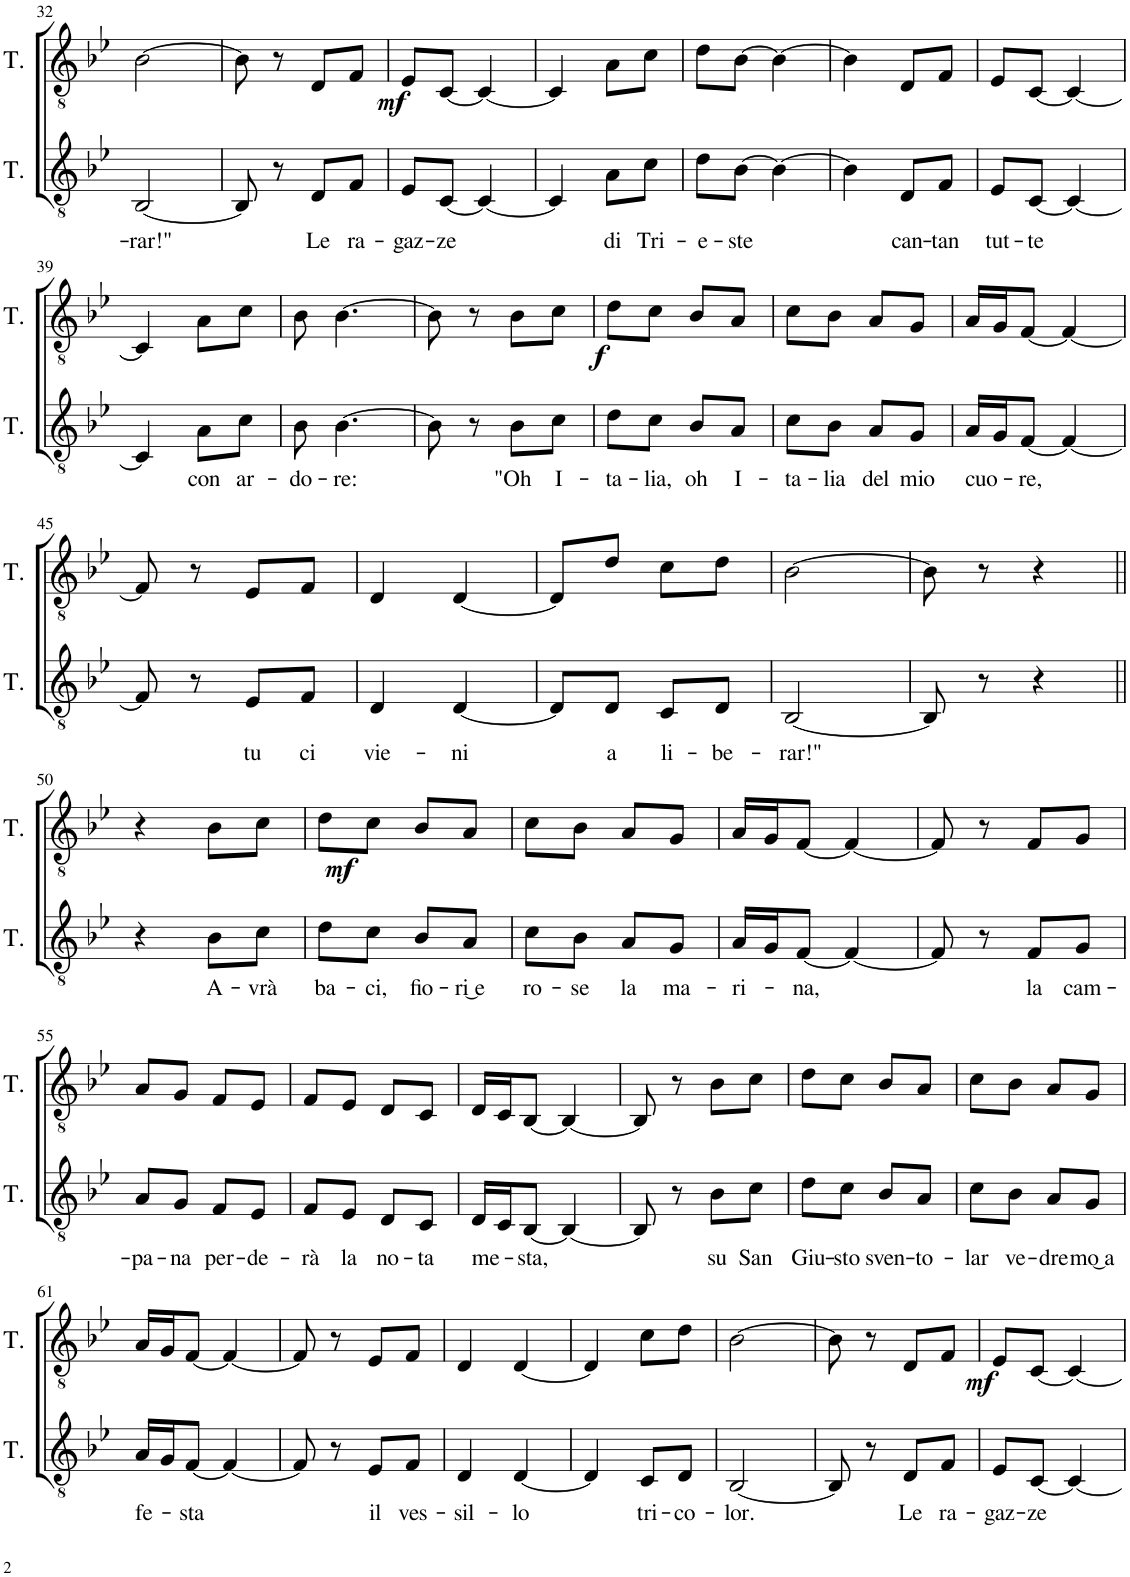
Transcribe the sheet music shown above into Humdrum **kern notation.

**kern	**text	**kern	**dynam
*part2	*part2	*part1	*part1
*staff2	*staff2	*staff1	*staff1
*I"Tenor	*	*I"Tenor	*
*I'T.	*	*I'T.	*
!!LO:PB:g=z
*clefGv2	*	*clefGv2	*
*k[b-e-]	*	*k[b-e-]	*
*M2/4	*	*M2/4	*
=32	=32	=32	=32
!	!LO:LY:b	!	!
[2BB-/	-rar!"	[2B-\	.
=33	=33	=33	=33
8BB-/]	.	8B-\]	.
8r	.	8r	.
!	!LO:LY:b	!	!LO:DY:b
8D/L	Le	8D/L	mf
!	!LO:LY:b	!	!
8F/J	ra-	8F/J	.
=34	=34	=34	=34
!	!LO:LY:b	!	!
8E-/L	-gaz-	8E-/L	.
!	!LO:LY:b	!	!
[8C/J	-ze	[8C/J	.
4C/_	.	4C/_	.
=35	=35	=35	=35
4C/]	.	4C/]	.
!	!LO:LY:b	!	!
8A\L	di	8A\L	.
!	!LO:LY:b	!	!
8c\J	Tri-	8c\J	.
=36	=36	=36	=36
!	!LO:LY:b	!	!
8d\L	-e-	8d\L	.
!	!LO:LY:b	!	!
[8B-\J	-ste	[8B-\J	.
4B-\_	.	4B-\_	.
=37	=37	=37	=37
4B-\]	.	4B-\]	.
!	!LO:LY:b	!	!
8D/L	can-	8D/L	.
!	!LO:LY:b	!	!
8F/J	-tan	8F/J	.
=38	=38	=38	=38
!	!LO:LY:b	!	!
8E-/L	tut-	8E-/L	.
!	!LO:LY:b	!	!
[8C/J	-te	[8C/J	.
4C/_	.	4C/_	.
!!LO:LB:g=z
=39	=39	=39	=39
4C/]	.	4C/]	.
!	!LO:LY:b	!	!
8A\L	con	8A\L	.
!	!LO:LY:b	!	!
8c\J	ar-	8c\J	.
=40	=40	=40	=40
!	!LO:LY:b	!	!
8B-\	-do-	8B-\	.
!	!LO:LY:b	!	!
[4.B-\	-re:	[4.B-\	.
=41	=41	=41	=41
8B-\]	.	8B-\]	.
8r	.	8r	.
!	!LO:LY:b	!	!LO:DY:b
8B-\L	"Oh	8B-\L	f
!	!LO:LY:b	!	!
8c\J	I-	8c\J	.
=42	=42	=42	=42
!	!LO:LY:b	!	!
8d\L	-ta-	8d\L	.
!	!LO:LY:b	!	!
8c\J	-lia,	8c\J	.
!	!LO:LY:b	!	!
8B-/L	oh	8B-/L	.
!	!LO:LY:b	!	!
8A/J	I-	8A/J	.
=43	=43	=43	=43
!	!LO:LY:b	!	!
8c\L	-ta-	8c\L	.
!	!LO:LY:b	!	!
8B-\J	-lia	8B-\J	.
!	!LO:LY:b	!	!
8A/L	del	8A/L	.
!	!LO:LY:b	!	!
8G/J	mio	8G/J	.
=44	=44	=44	=44
!	!LO:LY:b	!	!
16A/LL	cuo-	16A/LL	.
16G/J	.	16G/J	.
!	!LO:LY:b	!	!
[8F/J	-re,	[8F/J	.
4F/_	.	4F/_	.
!!LO:LB:g=z
=45	=45	=45	=45
8F/]	.	8F/]	.
8r	.	8r	.
!	!LO:LY:b	!	!
8E-/L	tu	8E-/L	.
!	!LO:LY:b	!	!
8F/J	ci	8F/J	.
=46	=46	=46	=46
!	!LO:LY:b	!	!
4D/	vie-	4D/	.
!	!LO:LY:b	!	!
[4D/	-ni	[4D/	.
=47	=47	=47	=47
8D/L]	.	8D/L]	.
!	!LO:LY:b	!	!
8D/J	a	8d/J	.
!	!LO:LY:b	!	!
8C/L	li-	8c\L	.
!	!LO:LY:b	!	!
8D/J	-be-	8d\J	.
=48	=48	=48	=48
!	!LO:LY:b	!	!
[2BB-/	-rar!"	[2B-\	.
=49	=49	=49	=49
8BB-/]	.	8B-\]	.
8r	.	8r	.
4r	.	4r	.
!!LO:LB:g=z
=50||	=50||	=50||	=50||
4r	.	4r	.
!	!LO:LY:b	!	!LO:DY:b
8B-\L	A-	8B-\L	mf
!	!LO:LY:b	!	!
8c\J	-vrà	8c\J	.
=51	=51	=51	=51
!	!LO:LY:b	!	!
8d\L	ba-	8d\L	.
!	!LO:LY:b	!	!
8c\J	-ci,	8c\J	.
!	!LO:LY:b	!	!
8B-/L	fio-	8B-/L	.
!	!LO:LY:b	!	!
8A/J	-ri͜ e	8A/J	.
=52	=52	=52	=52
!	!LO:LY:b	!	!
8c\L	ro-	8c\L	.
!	!LO:LY:b	!	!
8B-\J	-se	8B-\J	.
!	!LO:LY:b	!	!
8A/L	la	8A/L	.
!	!LO:LY:b	!	!
8G/J	ma-	8G/J	.
=53	=53	=53	=53
!	!LO:LY:b	!	!
16A/LL	-ri-	16A/LL	.
16G/J	.	16G/J	.
!	!LO:LY:b	!	!
[8F/J	-na,	[8F/J	.
4F/_	.	4F/_	.
=54	=54	=54	=54
8F/]	.	8F/]	.
8r	.	8r	.
!	!LO:LY:b	!	!
8F/L	la	8F/L	.
!	!LO:LY:b	!	!
8G/J	cam-	8G/J	.
!!LO:LB:g=z
=55	=55	=55	=55
!	!LO:LY:b	!	!
8A/L	-pa-	8A/L	.
!	!LO:LY:b	!	!
8G/J	-na	8G/J	.
!	!LO:LY:b	!	!
8F/L	per-	8F/L	.
!	!LO:LY:b	!	!
8E-/J	-de-	8E-/J	.
=56	=56	=56	=56
!	!LO:LY:b	!	!
8F/L	-rà	8F/L	.
!	!LO:LY:b	!	!
8E-/J	la	8E-/J	.
!	!LO:LY:b	!	!
8D/L	no-	8D/L	.
!	!LO:LY:b	!	!
8C/J	-ta	8C/J	.
=57	=57	=57	=57
!	!LO:LY:b	!	!
16D/LL	me-	16D/LL	.
16C/J	.	16C/J	.
!	!LO:LY:b	!	!
[8BB-/J	-sta,	[8BB-/J	.
4BB-/_	.	4BB-/_	.
=58	=58	=58	=58
8BB-/]	.	8BB-/]	.
8r	.	8r	.
!	!LO:LY:b	!	!
8B-\L	su	8B-\L	.
!	!LO:LY:b	!	!
8c\J	San	8c\J	.
=59	=59	=59	=59
!	!LO:LY:b	!	!
8d\L	Giu-	8d\L	.
!	!LO:LY:b	!	!
8c\J	-sto	8c\J	.
!	!LO:LY:b	!	!
8B-/L	sven-	8B-/L	.
!	!LO:LY:b	!	!
8A/J	-to-	8A/J	.
=60	=60	=60	=60
!	!LO:LY:b	!	!
8c\L	-lar	8c\L	.
!	!LO:LY:b	!	!
8B-\J	ve-	8B-\J	.
!	!LO:LY:b	!	!
8A/L	-dre-	8A/L	.
!	!LO:LY:b	!	!
8G/J	-mo͜ a	8G/J	.
!!LO:LB:g=z
=61	=61	=61	=61
!	!LO:LY:b	!	!
16A/LL	fe-	16A/LL	.
16G/J	.	16G/J	.
!	!LO:LY:b	!	!
[8F/J	-sta	[8F/J	.
4F/_	.	4F/_	.
=62	=62	=62	=62
8F/]	.	8F/]	.
8r	.	8r	.
!	!LO:LY:b	!	!
8E-/L	il	8E-/L	.
!	!LO:LY:b	!	!
8F/J	ves-	8F/J	.
=63	=63	=63	=63
!	!LO:LY:b	!	!
4D/	-sil-	4D/	.
!	!LO:LY:b	!	!
[4D/	-lo	[4D/	.
=64	=64	=64	=64
4D/]	.	4D/]	.
!	!LO:LY:b	!	!
8C/L	tri-	8c\L	.
!	!LO:LY:b	!	!
8D/J	-co-	8d\J	.
=65	=65	=65	=65
!	!LO:LY:b	!	!
[2BB-/	-lor.	[2B-\	.
=66	=66	=66	=66
8BB-/]	.	8B-\]	.
8r	.	8r	.
!	!LO:LY:b	!	!LO:DY:b
8D/L	Le	8D/L	mf
!	!LO:LY:b	!	!
8F/J	ra-	8F/J	.
=67	=67	=67	=67
!	!LO:LY:b	!	!
8E-/L	-gaz-	8E-/L	.
!	!LO:LY:b	!	!
[8C/J	-ze	[8C/J	.
4C/_	.	4C/_	.
=	=	=	=
*-	*-	*-	*-
